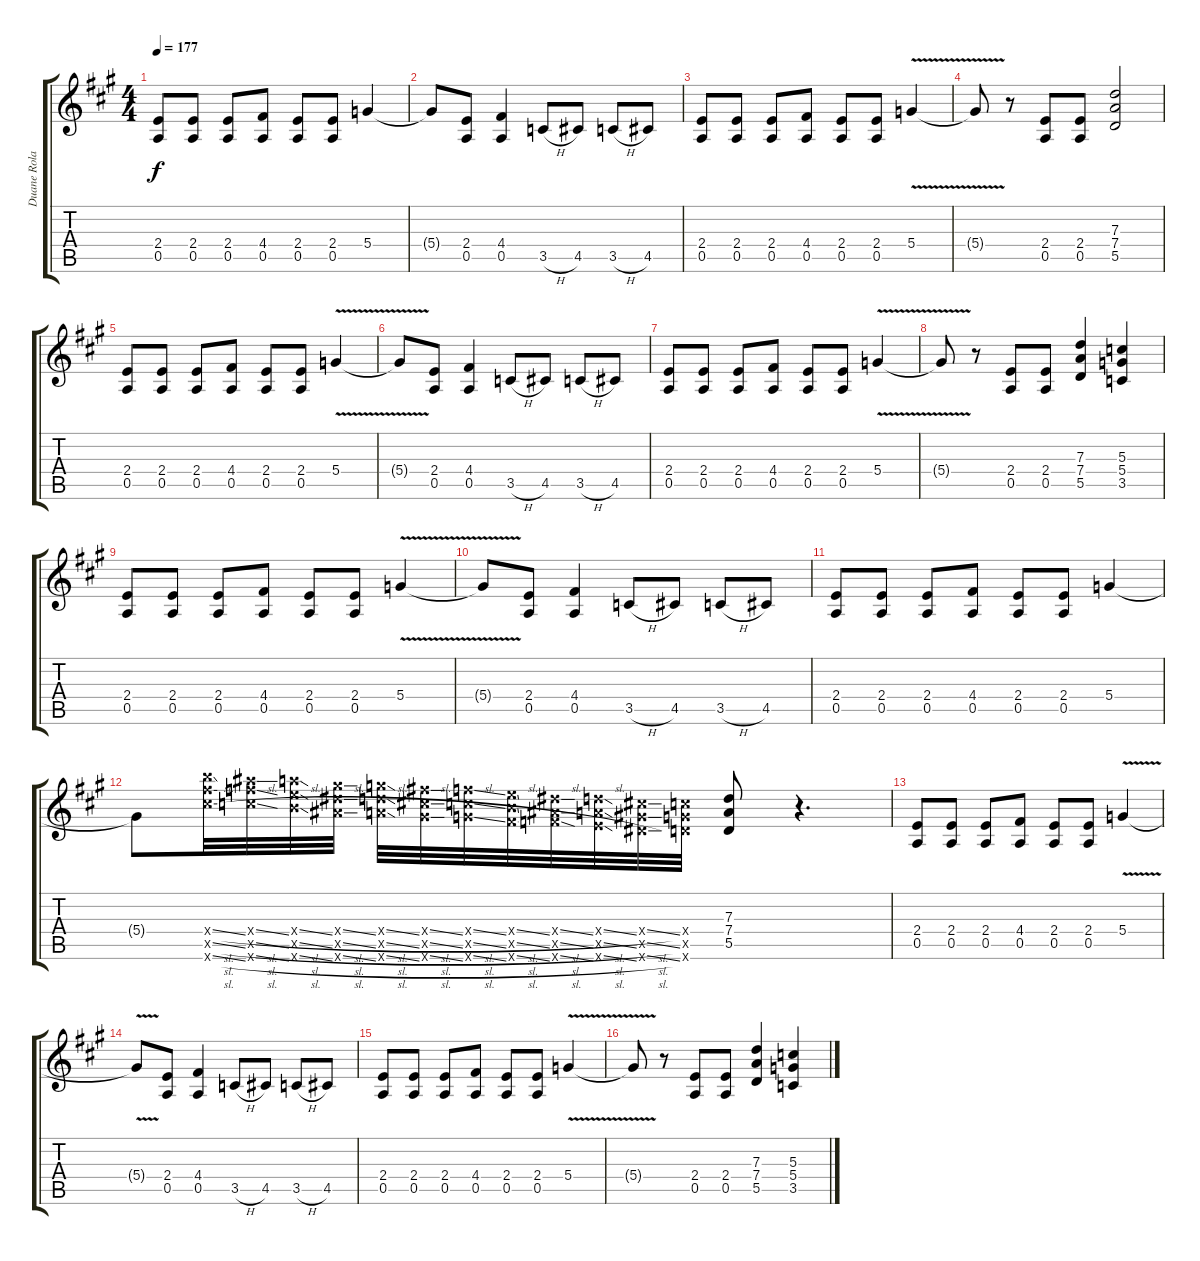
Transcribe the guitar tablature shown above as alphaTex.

\track ("Duane Roland Guitar" "Duane Rola") {instrument overdrivenguitar}
\staff {score tabs}
\tuning (E4 B3 G3 D3 A2 E2) {hide}
\ts (4 4)
\tempo 177
\clef g2
\ks a
(2.4 0.5).8{dy f volume 10 balance 0} (2.4 0.5).8 (2.4 0.5).8 (4.4 0.5).8 (2.4 0.5).8 (2.4 0.5).8 5.4.4 |
5.4{t}.8 (2.4 0.5).8 (4.4 0.5).4 3.5{h}.8 4.5.8 3.5{h}.8 4.5.8 |
(2.4 0.5).8 (2.4 0.5).8 (2.4 0.5).8 (4.4 0.5).8 (2.4 0.5).8 (2.4 0.5).8 5.4{v}.4 |
5.4{t}.8 r.8 (2.4 0.5).8 (2.4 0.5).8 (7.3 7.4 5.5).2 |
(2.4 0.5).8 (2.4 0.5).8 (2.4 0.5).8 (4.4 0.5).8 (2.4 0.5).8 (2.4 0.5).8 5.4{v}.4 |
5.4{t}.8 (2.4 0.5).8 (4.4 0.5).4 3.5{h}.8 4.5.8 3.5{h}.8 4.5.8 |
(2.4 0.5).8 (2.4 0.5).8 (2.4 0.5).8 (4.4 0.5).8 (2.4 0.5).8 (2.4 0.5).8 5.4{v}.4 |
5.4{t}.8 r.8 (2.4 0.5).8 (2.4 0.5).8 (7.3 7.4 5.5).4 (5.3 5.4 3.5).4 |
(2.4 0.5).8 (2.4 0.5).8 (2.4 0.5).8 (4.4 0.5).8 (2.4 0.5).8 (2.4 0.5).8 5.4{v}.4 |
5.4{t}.8 (2.4 0.5).8 (4.4 0.5).4 3.5{h}.8 4.5.8 3.5{h}.8 4.5.8 |
(2.4 0.5).8 (2.4 0.5).8 (2.4 0.5).8 (4.4 0.5).8 (2.4 0.5).8 (2.4 0.5).8 5.4.4 |
5.4{t}.8 (21.4{sl x} 21.5{sl x} 21.6{sl x}).32 (20.4{sl x} 20.5{sl x} 20.6{sl x}).32 (19.4{sl x} 19.5{sl x} 19.6{sl x}).32 (18.4{sl x} 18.5{sl x} 18.6{sl x}).32 (17.4{sl x} 17.5{sl x} 17.6{sl x}).32 (16.4{sl x} 16.5{sl x} 16.6{sl x}).32 (15.4{sl x} 15.5{sl x} 15.6{sl x}).32 (14.4{sl x} 14.5{sl x} 14.6{sl x}).32 (13.4{sl x} 13.5{sl x} 13.6{sl x}).32 (12.4{sl x} 12.5{sl x} 12.6{sl x}).32 (11.4{sl x} 11.5{sl x} 11.6{sl x}).32 (10.4{x} 10.5{x} 10.6{x}).32 (7.3 7.4 5.5).8 r.4{d} |
(2.4 0.5).8 (2.4 0.5).8 (2.4 0.5).8 (4.4 0.5).8 (2.4 0.5).8 (2.4 0.5).8 5.4{v}.4 |
5.4{t}.8 (2.4 0.5).8 (4.4 0.5).4 3.5{h}.8 4.5.8 3.5{h}.8 4.5.8 |
(2.4 0.5).8 (2.4 0.5).8 (2.4 0.5).8 (4.4 0.5).8 (2.4 0.5).8 (2.4 0.5).8 5.4{v}.4 |
5.4{t}.8 r.8 (2.4 0.5).8 (2.4 0.5).8 (7.3 7.4 5.5).4 (5.3 5.4 3.5).4
